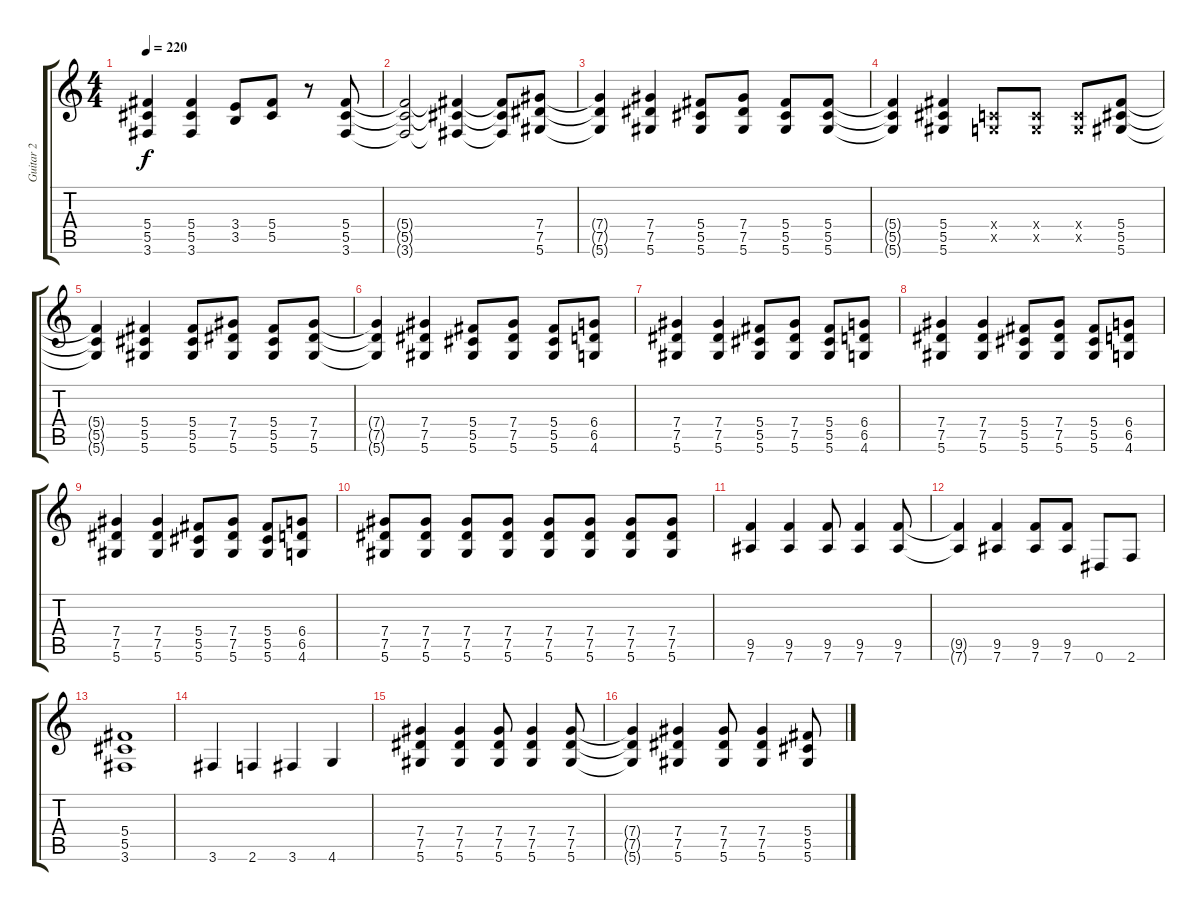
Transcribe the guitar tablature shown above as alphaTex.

\track ("Guitar 2" "Guitar 2") {instrument distortionguitar}
\staff {score tabs}
\tuning (Eb4 Bb3 Gb3 Db3 Ab2 Eb2) {hide}
\ts (4 4)
\tempo 220
\clef g2
\ks c
(5.4{t} 5.5{t} 3.6{t}).4{dy f} (5.4 5.5 3.6).4 (3.4 3.5).8 (5.4 5.5).8 r.8 (5.4 5.5 3.6).8 |
(5.4{t} 5.5{t} 3.6{t}).2 (5.4{t} 5.5{t} 3.6{t}).4 (5.4{t} 5.5{t} 3.6{t}).8 (7.4 7.5 5.6).8 |
(7.4{t} 7.5{t} 5.6{t}).4 (7.4 7.5 5.6).4 (5.4 5.5 5.6).8 (7.4 7.5 5.6).8 (5.4 5.5 5.6).8 (5.4 5.5 5.6).8 |
(5.4{t} 5.5{t} 5.6{t}).4 (5.4 5.5 5.6).4 (-1.4{x} -1.5{x}).8 (-1.4{x} -1.5{x}).8 (-1.4{x} -1.5{x}).8 (5.4 5.5 5.6).8 |
(5.4{t} 5.5{t} 5.6{t}).4 (5.4 5.5 5.6).4 (5.4 5.5 5.6).8 (7.4 7.5 5.6).8 (5.4 5.5 5.6).8 (7.4 7.5 5.6).8 |
(7.4{t} 7.5{t} 5.6{t}).4 (7.4 7.5 5.6).4 (5.4 5.5 5.6).8 (7.4 7.5 5.6).8 (5.4 5.5 5.6).8 (6.4 6.5 4.6).8 |
(7.4 7.5 5.6).4 (7.4 7.5 5.6).4 (5.4 5.5 5.6).8 (7.4 7.5 5.6).8 (5.4 5.5 5.6).8 (6.4 6.5 4.6).8 |
(7.4 7.5 5.6).4 (7.4 7.5 5.6).4 (5.4 5.5 5.6).8 (7.4 7.5 5.6).8 (5.4 5.5 5.6).8 (6.4 6.5 4.6).8 |
(7.4 7.5 5.6).4 (7.4 7.5 5.6).4 (5.4 5.5 5.6).8 (7.4 7.5 5.6).8 (5.4 5.5 5.6).8 (6.4 6.5 4.6).8 |
(7.4 7.5 5.6).8 (7.4 7.5 5.6).8 (7.4 7.5 5.6).8 (7.4 7.5 5.6).8 (7.4 7.5 5.6).8 (7.4 7.5 5.6).8 (7.4 7.5 5.6).8 (7.4 7.5 5.6).8 |
(9.5 7.6).4 (9.5 7.6).4 (9.5 7.6).8 (9.5 7.6).4 (9.5 7.6).8 |
(9.5{t} 7.6{t}).4 (9.5 7.6).4 (9.5 7.6).8 (9.5 7.6).8 0.6.8 2.6.8 |
(5.4 5.5 3.6).1 |
3.6.4 2.6.4 3.6.4 4.6.4 |
(7.4 7.5 5.6).4 (7.4 7.5 5.6).4 (7.4 7.5 5.6).8 (7.4 7.5 5.6).4 (7.4 7.5 5.6).8 |
(7.4{t} 7.5{t} 5.6{t}).4 (7.4 7.5 5.6).4 (7.4 7.5 5.6).8 (7.4 7.5 5.6).4 (5.4 5.5 5.6).8
